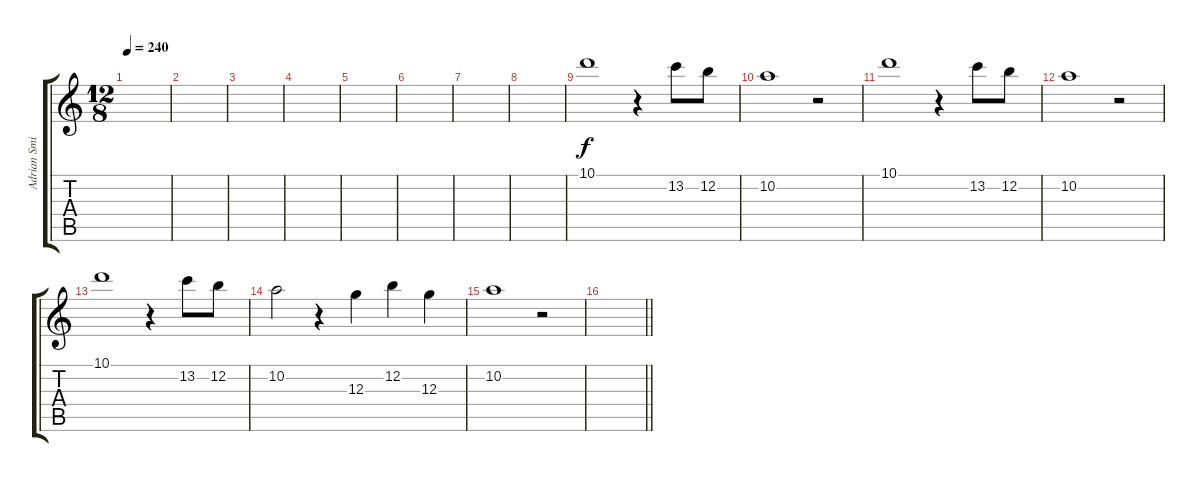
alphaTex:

\track ("Adrian Smith (Guitar Clean)" "Adrian Smi") {instrument electricguitarjazz}
\staff {score tabs}
\tuning (E4 B3 G3 D3 A2 E2) {hide}
\ts (12 8)
\tempo 240
\clef g2
\ks c
|
|
|
|
|
|
|
|
10.1.1 r.4 13.2.8 12.2.8 |
10.2.1 r.2 |
10.1.1 r.4 13.2.8 12.2.8 |
10.2.1 r.2 |
10.1.1 r.4 13.2.8 12.2.8 |
10.2.2 r.4 12.3.4 12.2.4 12.3.4 |
10.2.1 r.2 |
\barLineRight lightlight
